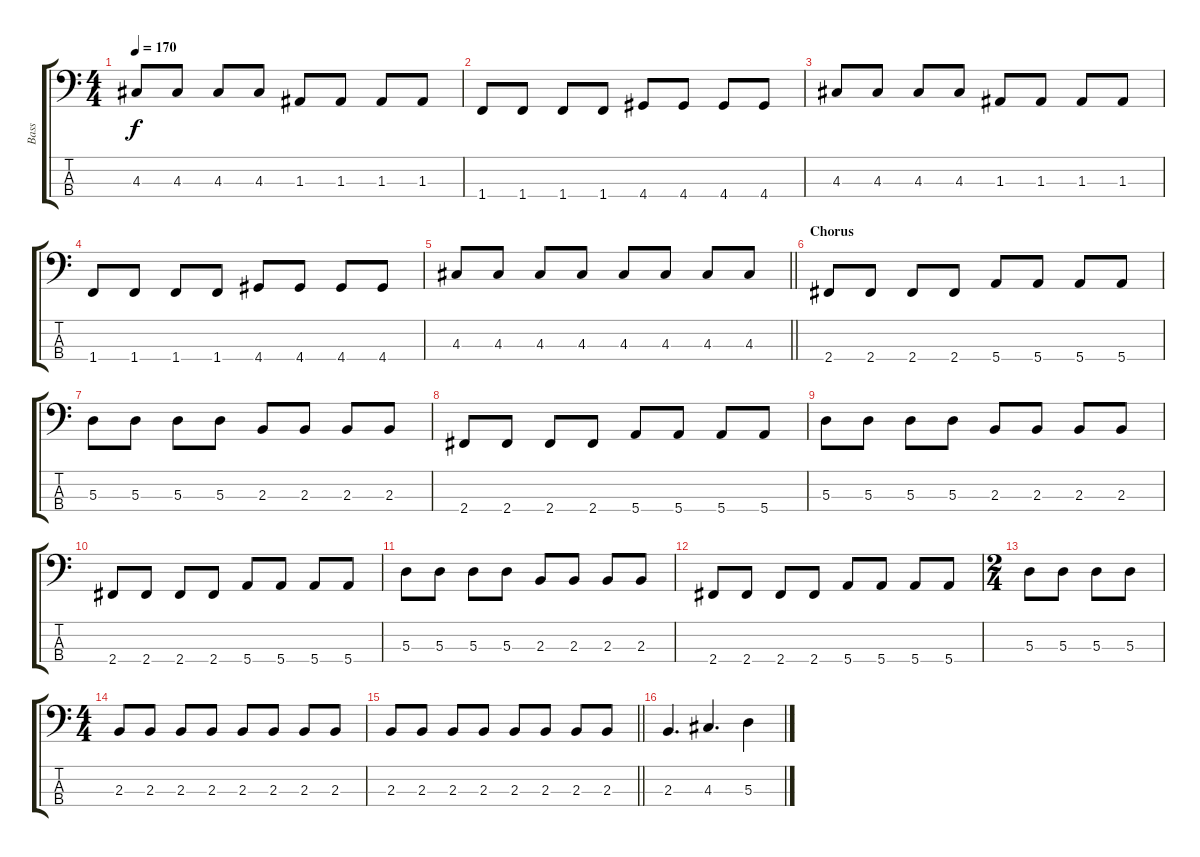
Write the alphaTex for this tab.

\track ("Bass" "Bass") {instrument electricbassfinger}
\staff {score tabs}
\tuning (G2 D2 A1 E1) {hide}
\ts (4 4)
\tempo 170
\clef f4
\ks c
4.3.8{dy f} 4.3.8 4.3.8 4.3.8 1.3.8 1.3.8 1.3.8 1.3.8 |
1.4.8 1.4.8 1.4.8 1.4.8 4.4.8 4.4.8 4.4.8 4.4.8 |
4.3.8 4.3.8 4.3.8 4.3.8 1.3.8 1.3.8 1.3.8 1.3.8 |
1.4.8 1.4.8 1.4.8 1.4.8 4.4.8 4.4.8 4.4.8 4.4.8 |
\barLineRight lightlight
4.3.8 4.3.8 4.3.8 4.3.8 4.3.8 4.3.8 4.3.8 4.3.8 |
\section ("" "Chorus")
2.4.8 2.4.8 2.4.8 2.4.8 5.4.8 5.4.8 5.4.8 5.4.8 |
5.3.8 5.3.8 5.3.8 5.3.8 2.3.8 2.3.8 2.3.8 2.3.8 |
2.4.8 2.4.8 2.4.8 2.4.8 5.4.8 5.4.8 5.4.8 5.4.8 |
5.3.8 5.3.8 5.3.8 5.3.8 2.3.8 2.3.8 2.3.8 2.3.8 |
2.4.8 2.4.8 2.4.8 2.4.8 5.4.8 5.4.8 5.4.8 5.4.8 |
5.3.8 5.3.8 5.3.8 5.3.8 2.3.8 2.3.8 2.3.8 2.3.8 |
2.4.8 2.4.8 2.4.8 2.4.8 5.4.8 5.4.8 5.4.8 5.4.8 |
\ts (2 4)
5.3.8 5.3.8 5.3.8 5.3.8 |
\ts (4 4)
2.3.8 2.3.8 2.3.8 2.3.8 2.3.8 2.3.8 2.3.8 2.3.8 |
\barLineRight lightlight
2.3.8 2.3.8 2.3.8 2.3.8 2.3.8 2.3.8 2.3.8 2.3.8 |
2.3.4{d} 4.3.4{d} 5.3.4
